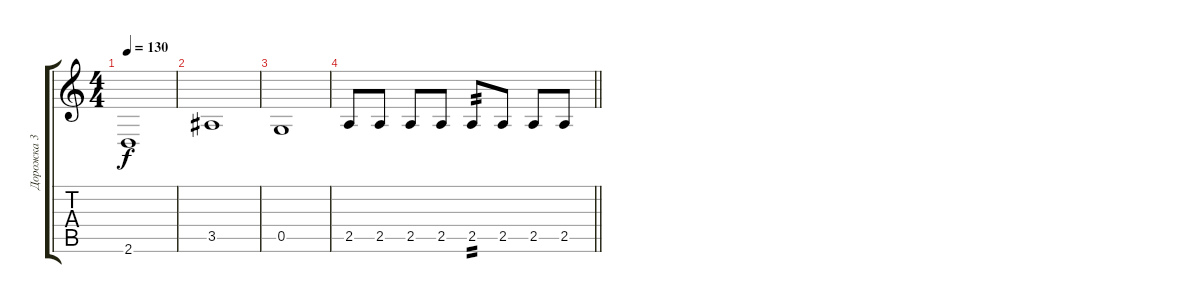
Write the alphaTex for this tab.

\track ("Дорожка 3" "Дорожка 3") {instrument acousticguitarsteel}
\staff {score tabs}
\tuning (D4 A3 F3 C3 G2 C2) {hide}
\ts (4 4)
\tempo 130
\clef g2
\ks c
2.6.1{dy f} |
3.5.1 |
0.5.1 |
\barLineRight lightlight
2.5.8{volume 4} 2.5.8{volume 13} 2.5.8 2.5.8 2.5.8{tp 2} 2.5.8 2.5.8 2.5.8
